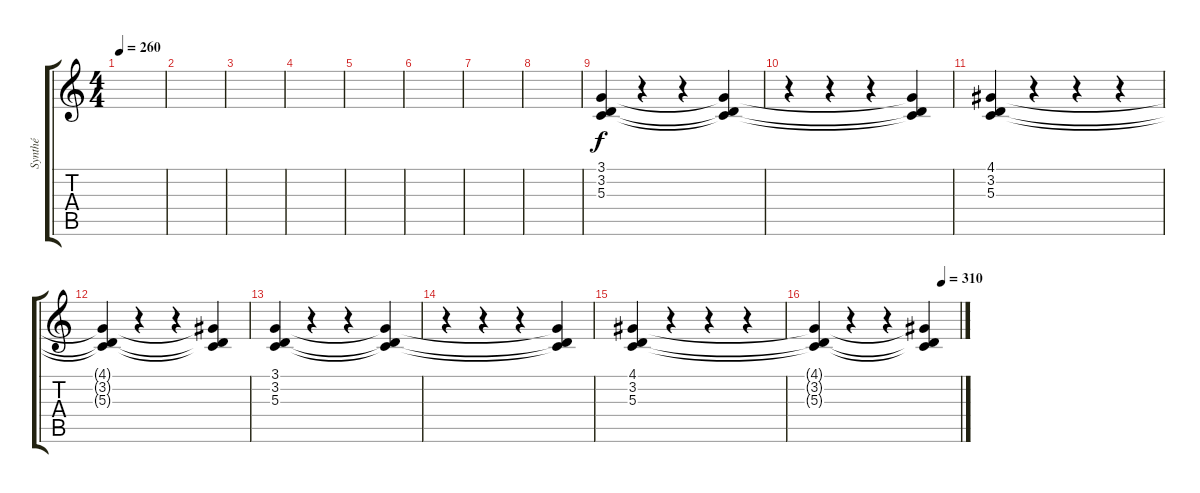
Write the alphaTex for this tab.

\track ("Synthé" "Synthé") {instrument tremolostrings}
\staff {score tabs}
\tuning (E4 B3 G3 D3 A2 E2) {hide}
\ts (4 4)
\tempo 260
\clef g2
\ks c
|
|
|
|
|
|
|
|
(3.1 3.2 5.3).4 r.4 r.4 (3.1{t} 3.2{t} 5.3{t}).4 |
r.4 r.4 r.4 (3.1{t} 3.2{t} 5.3{t}).4 |
(4.1 3.2 5.3).4 r.4 r.4 r.4 |
(4.1{t} 3.2{t} 5.3{t}).4 r.4 r.4 (4.1{t} 3.2{t} 5.3{t}).4 |
(3.1 3.2 5.3).4 r.4 r.4 (3.1{t} 3.2{t} 5.3{t}).4 |
r.4 r.4 r.4 (3.1{t} 3.2{t} 5.3{t}).4 |
(4.1 3.2 5.3).4 r.4 r.4 r.4 |
\tempo (310 0.875)
(4.1{t} 3.2{t} 5.3{t}).4 r.4 r.4 (4.1{t} 3.2{t} 5.3{t}).4
